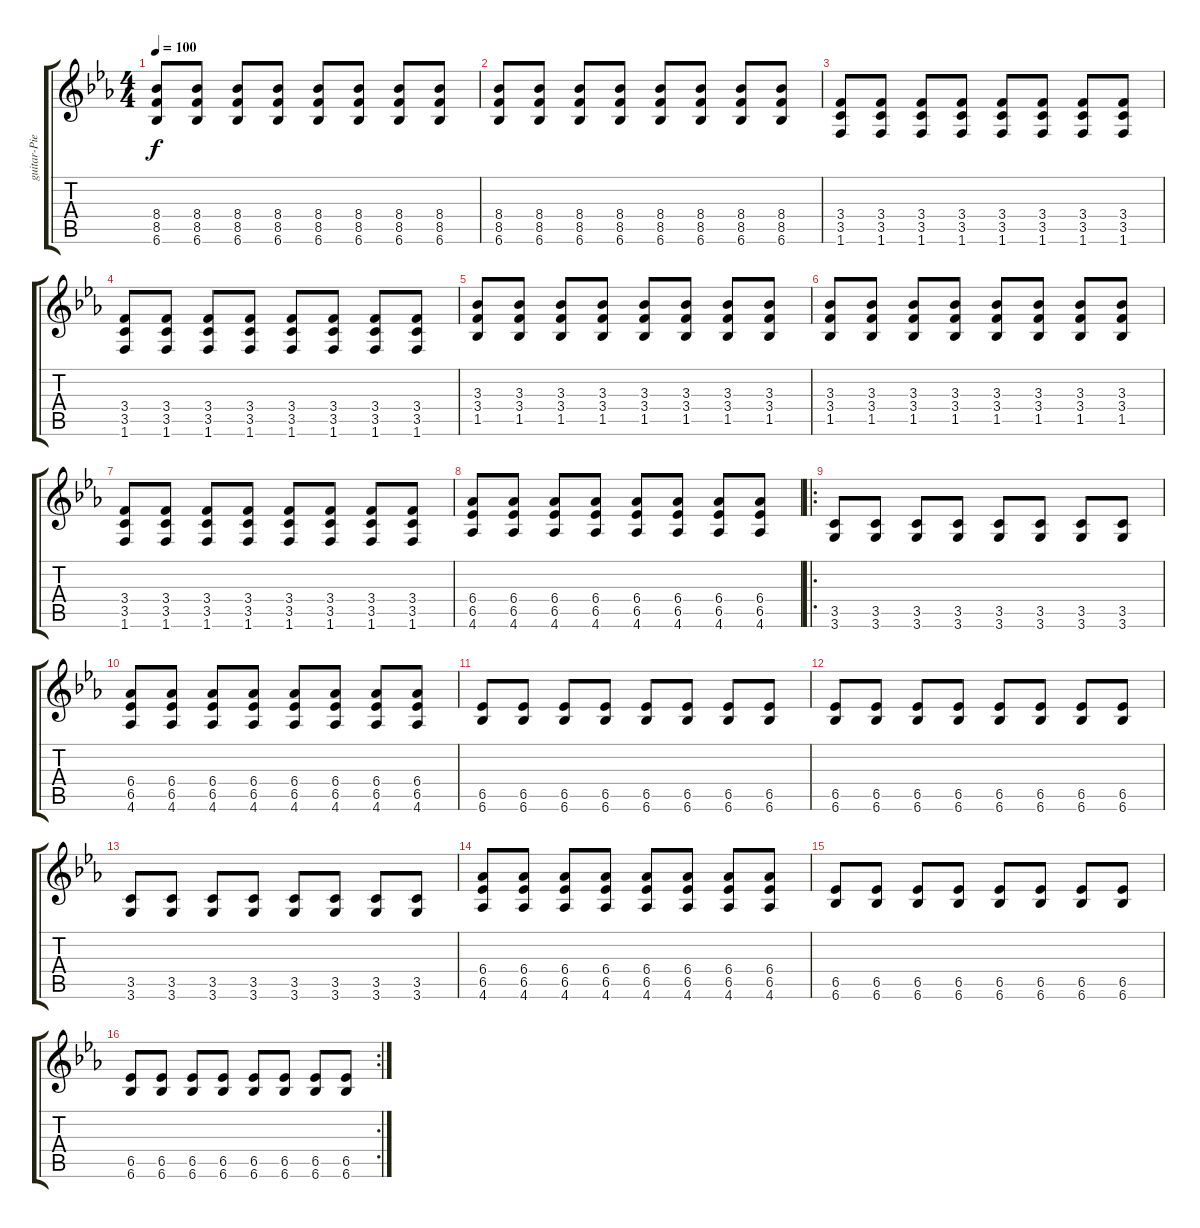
\track ("guitar-Pier Gonella" "guitar-Pie") {instrument overdrivenguitar}
\staff {score tabs}
\tuning (E4 B3 G3 D3 A2 E2) {hide}
\ts (4 4)
\tempo 100
\clef g2
\ks eb
(8.4 8.5 6.6).8{dy f} (8.4 8.5 6.6).8 (8.4 8.5 6.6).8 (8.4 8.5 6.6).8 (8.4 8.5 6.6).8 (8.4 8.5 6.6).8 (8.4 8.5 6.6).8 (8.4 8.5 6.6).8 |
(8.4 8.5 6.6).8 (8.4 8.5 6.6).8 (8.4 8.5 6.6).8 (8.4 8.5 6.6).8 (8.4 8.5 6.6).8 (8.4 8.5 6.6).8 (8.4 8.5 6.6).8 (8.4 8.5 6.6).8 |
(3.4 3.5 1.6).8 (3.4 3.5 1.6).8 (3.4 3.5 1.6).8 (3.4 3.5 1.6).8 (3.4 3.5 1.6).8 (3.4 3.5 1.6).8 (3.4 3.5 1.6).8 (3.4 3.5 1.6).8 |
(3.4 3.5 1.6).8 (3.4 3.5 1.6).8 (3.4 3.5 1.6).8 (3.4 3.5 1.6).8 (3.4 3.5 1.6).8 (3.4 3.5 1.6).8 (3.4 3.5 1.6).8 (3.4 3.5 1.6).8 |
(3.3 3.4 1.5).8 (3.3 3.4 1.5).8 (3.3 3.4 1.5).8 (3.3 3.4 1.5).8 (3.3 3.4 1.5).8 (3.3 3.4 1.5).8 (3.3 3.4 1.5).8 (3.3 3.4 1.5).8 |
(3.3 3.4 1.5).8 (3.3 3.4 1.5).8 (3.3 3.4 1.5).8 (3.3 3.4 1.5).8 (3.3 3.4 1.5).8 (3.3 3.4 1.5).8 (3.3 3.4 1.5).8 (3.3 3.4 1.5).8 |
(3.4 3.5 1.6).8 (3.4 3.5 1.6).8 (3.4 3.5 1.6).8 (3.4 3.5 1.6).8 (3.4 3.5 1.6).8 (3.4 3.5 1.6).8 (3.4 3.5 1.6).8 (3.4 3.5 1.6).8 |
(6.4 6.5 4.6).8 (6.4 6.5 4.6).8 (6.4 6.5 4.6).8 (6.4 6.5 4.6).8 (6.4 6.5 4.6).8 (6.4 6.5 4.6).8 (6.4 6.5 4.6).8 (6.4 6.5 4.6).8 |
\ro
(3.5 3.6).8 (3.5 3.6).8 (3.5 3.6).8 (3.5 3.6).8 (3.5 3.6).8 (3.5 3.6).8 (3.5 3.6).8 (3.5 3.6).8 |
(6.4 6.5 4.6).8 (6.4 6.5 4.6).8 (6.4 6.5 4.6).8 (6.4 6.5 4.6).8 (6.4 6.5 4.6).8 (6.4 6.5 4.6).8 (6.4 6.5 4.6).8 (6.4 6.5 4.6).8 |
(6.5 6.6).8 (6.5 6.6).8 (6.5 6.6).8 (6.5 6.6).8 (6.5 6.6).8 (6.5 6.6).8 (6.5 6.6).8 (6.5 6.6).8 |
(6.5 6.6).8 (6.5 6.6).8 (6.5 6.6).8 (6.5 6.6).8 (6.5 6.6).8 (6.5 6.6).8 (6.5 6.6).8 (6.5 6.6).8 |
(3.5 3.6).8 (3.5 3.6).8 (3.5 3.6).8 (3.5 3.6).8 (3.5 3.6).8 (3.5 3.6).8 (3.5 3.6).8 (3.5 3.6).8 |
(6.4 6.5 4.6).8 (6.4 6.5 4.6).8 (6.4 6.5 4.6).8 (6.4 6.5 4.6).8 (6.4 6.5 4.6).8 (6.4 6.5 4.6).8 (6.4 6.5 4.6).8 (6.4 6.5 4.6).8 |
(6.5 6.6).8 (6.5 6.6).8 (6.5 6.6).8 (6.5 6.6).8 (6.5 6.6).8 (6.5 6.6).8 (6.5 6.6).8 (6.5 6.6).8 |
\rc 2
(6.5 6.6).8 (6.5 6.6).8 (6.5 6.6).8 (6.5 6.6).8 (6.5 6.6).8 (6.5 6.6).8 (6.5 6.6).8 (6.5 6.6).8
